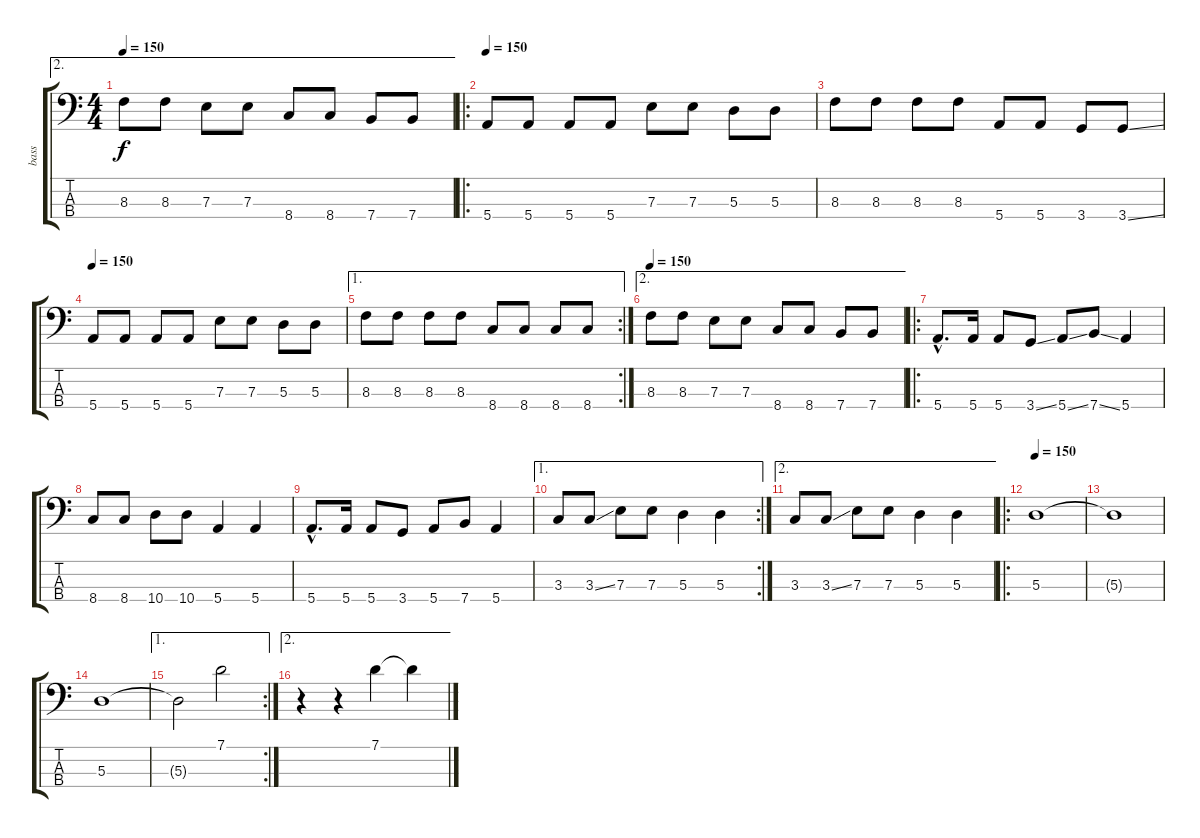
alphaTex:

\track ("bass" "bass") {instrument electricbassfinger}
\staff {score tabs}
\tuning (G2 D2 A1 E1) {hide}
\ae 2
\ts (4 4)
\tempo 150
\clef f4
\ks c
8.3.8{dy f} 8.3.8 7.3.8 7.3.8 8.4.8 8.4.8 7.4.8 7.4.8 |
\ro
\tempo 150
5.4.8 5.4.8 5.4.8 5.4.8 7.3.8 7.3.8 5.3.8 5.3.8 |
8.3.8 8.3.8 8.3.8 8.3.8 5.4.8 5.4.8 3.4.8 3.4{ss}.8 |
\tempo 150
5.4.8 5.4.8 5.4.8 5.4.8 7.3.8 7.3.8 5.3.8 5.3.8 |
\ae 1
\rc 2
8.3.8 8.3.8 8.3.8 8.3.8 8.4.8 8.4.8 8.4.8 8.4.8 |
\ae 2
\tempo 150
8.3.8 8.3.8 7.3.8 7.3.8 8.4.8 8.4.8 7.4.8 7.4.8 |
\ro
5.4{hac}.8{d} 5.4.16 5.4.8 3.4{ss}.8 5.4{ss}.8 7.4{ss}.8 5.4.4 |
8.4.8 8.4.8 10.4.8 10.4.8 5.4.4 5.4.4 |
5.4{hac}.8{d} 5.4.16 5.4.8 3.4.8 5.4.8 7.4.8 5.4.4 |
\ae 1
\rc 2
3.3.8 3.3{ss}.8 7.3.8 7.3.8 5.3.4 5.3.4 |
\ae 2
3.3.8 3.3{ss}.8 7.3.8 7.3.8 5.3.4 5.3.4 |
\ro
\tempo 150
5.3.1 |
5.3{t}.1 |
5.3.1 |
\ae 1
\rc 2
5.3{t}.2 7.1.2 |
\ae 2
r.4 r.4 7.1.4 7.1{t}.4
